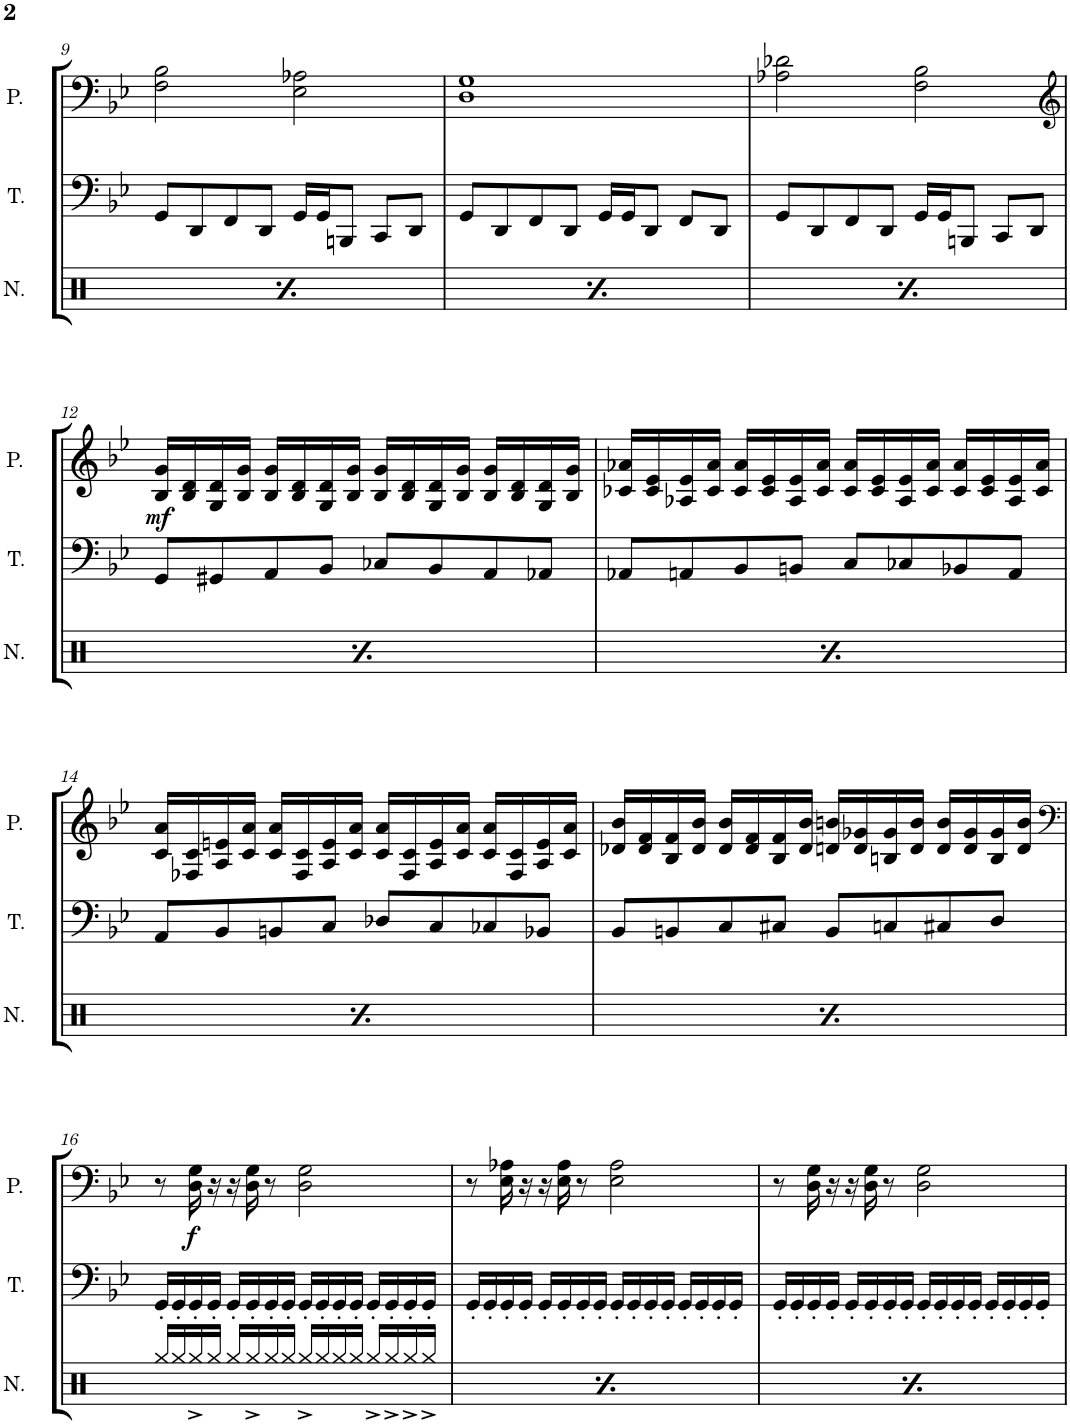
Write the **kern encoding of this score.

**kern	**kern	**kern	**dynam
*part3	*part2	*part1	*part1
*staff3	*staff2	*staff1	*staff1
*I"Noise	*I"Triangle	*I"Pulse	*
*I'N.	*I'T.	*I'P.	*
!!LO:PB:g=z
*clefX	*clefF4	*clefF4	*
*k[]	*k[b-e-]	*k[b-e-]	*
*M4/4	*M4/4	*M4/4	*
*met(c)	*met(c)	*met(c)	*
=9	=9	=9	=9
16Rgg/LL	8GG/L	2F\ 2B-\	.
16Rgg/	.	.	.
16Rgg/	8DD/	.	.
16Rgg/JJ	.	.	.
16Rgg^/LL	8FF/	.	.
16Rgg/	.	.	.
16Rgg/	8DD/J	.	.
16Rgg/JJ	.	.	.
16Rgg/LL	16GG/LL	2E-\ 2A-X\	.
16Rgg/	16GG/J	.	.
16Rgg/	8BBBn/J	.	.
16Rgg/JJ	.	.	.
16Rgg^/LL	8CC/L	.	.
16Rgg/	.	.	.
16Rgg/	8DD/J	.	.
16Rgg/JJ	.	.	.
=10	=10	=10	=10
16Rgg/LL	8GG/L	1D 1G	.
16Rgg/	.	.	.
16Rgg/	8DD/	.	.
16Rgg/JJ	.	.	.
16Rgg^/LL	8FF/	.	.
16Rgg/	.	.	.
16Rgg/	8DD/J	.	.
16Rgg/JJ	.	.	.
16Rgg/LL	16GG/LL	.	.
16Rgg/	16GG/J	.	.
16Rgg/	8DD/J	.	.
16Rgg/JJ	.	.	.
16Rgg^/LL	8FF/L	.	.
16Rgg/	.	.	.
16Rgg/	8DD/J	.	.
16Rgg/JJ	.	.	.
=11	=11	=11	=11
16Rgg/LL	8GG/L	2A-X\ 2d-X\	.
16Rgg/	.	.	.
16Rgg/	8DD/	.	.
16Rgg/JJ	.	.	.
16Rgg^/LL	8FF/	.	.
16Rgg/	.	.	.
16Rgg/	8DD/J	.	.
16Rgg/JJ	.	.	.
16Rgg/LL	16GG/LL	2F\ 2B-\	.
16Rgg/	16GG/J	.	.
16Rgg/	8BBBn/J	.	.
16Rgg/JJ	.	.	.
16Rgg^/LL	8CC/L	.	.
16Rgg/	.	.	.
16Rgg/	8DD/J	.	.
16Rgg/JJ	.	.	.
!!LO:LB:g=z
=12	=12	=12	=12
*	*	*clefG2	*
!	!	!	!LO:DY:b
16Rgg/LL	8GG/L	16B-/ 16g/LL	mf
16Rgg/	.	16B-/ 16d/	.
16Rgg/	8GG#X/	16G/ 16d/	.
16Rgg/JJ	.	16B-/ 16g/JJ	.
16Rgg^/LL	8AA/	16B-/ 16g/LL	.
16Rgg/	.	16B-/ 16d/	.
16Rgg/	8BB-/J	16G/ 16d/	.
16Rgg/JJ	.	16B-/ 16g/JJ	.
16Rgg/LL	8C-X/L	16B-/ 16g/LL	.
16Rgg/	.	16B-/ 16d/	.
16Rgg/	8BB-/	16G/ 16d/	.
16Rgg/JJ	.	16B-/ 16g/JJ	.
16Rgg^/LL	8AA/	16B-/ 16g/LL	.
16Rgg/	.	16B-/ 16d/	.
16Rgg/	8AA-X/J	16G/ 16d/	.
16Rgg/JJ	.	16B-/ 16g/JJ	.
=13	=13	=13	=13
16Rgg/LL	8AA-X/L	16c-X/ 16a-X/LL	.
16Rgg/	.	16c-/ 16e-/	.
16Rgg/	8AAn/	16A-X/ 16e-/	.
16Rgg/JJ	.	16c-/ 16a-/JJ	.
16Rgg^/LL	8BB-/	16c-/ 16a-/LL	.
16Rgg/	.	16c-/ 16e-/	.
16Rgg/	8BBn/J	16A-/ 16e-/	.
16Rgg/JJ	.	16c-/ 16a-/JJ	.
16Rgg/LL	8C/L	16c-/ 16a-/LL	.
16Rgg/	.	16c-/ 16e-/	.
16Rgg/	8C-X/	16A-/ 16e-/	.
16Rgg/JJ	.	16c-/ 16a-/JJ	.
16Rgg^/LL	8BB-X/	16c-/ 16a-/LL	.
16Rgg/	.	16c-/ 16e-/	.
16Rgg/	8AA/J	16A-/ 16e-/	.
16Rgg/JJ	.	16c-/ 16a-/JJ	.
!!LO:LB:g=z
=14	=14	=14	=14
16Rgg/LL	8AA/L	16c/ 16a/LL	.
16Rgg/	.	16F-X/ 16c/	.
16Rgg/	8BB-/	16A/ 16en/	.
16Rgg/JJ	.	16c/ 16a/JJ	.
16Rgg^/LL	8BBn/	16c/ 16a/LL	.
16Rgg/	.	16F-/ 16c/	.
16Rgg/	8C/J	16A/ 16e/	.
16Rgg/JJ	.	16c/ 16a/JJ	.
16Rgg/LL	8D-X/L	16c/ 16a/LL	.
16Rgg/	.	16F-/ 16c/	.
16Rgg/	8C/	16A/ 16e/	.
16Rgg/JJ	.	16c/ 16a/JJ	.
16Rgg^/LL	8C-X/	16c/ 16a/LL	.
16Rgg/	.	16F-/ 16c/	.
16Rgg/	8BB-X/J	16A/ 16e/	.
16Rgg/JJ	.	16c/ 16a/JJ	.
=15	=15	=15	=15
16Rgg/LL	8BB-/L	16d-X/ 16b-/LL	.
16Rgg/	.	16d-/ 16f/	.
16Rgg/	8BBn/	16B-/ 16f/	.
16Rgg/JJ	.	16d-/ 16b-/JJ	.
16Rgg^/LL	8C/	16d-/ 16b-/LL	.
16Rgg/	.	16d-/ 16f/	.
16Rgg/	8C#X/J	16B-/ 16f/	.
16Rgg/JJ	.	16d-/ 16b-/JJ	.
16Rgg/LL	8BB/L	16dn/ 16bn/LL	.
16Rgg/	.	16d/ 16g-X/	.
16Rgg/	8Cn/	16Bn/ 16g-/	.
16Rgg/JJ	.	16d/ 16b/JJ	.
16Rgg^/LL	8C#X/	16d/ 16b/LL	.
16Rgg/	.	16d/ 16g-/	.
16Rgg/	8D/J	16B/ 16g-/	.
16Rgg/JJ	.	16d/ 16b/JJ	.
!!LO:LB:g=z
=16	=16	=16	=16
*	*	*clefF4	*
16Rgg/LL	16GG'/LL	8r	.
16Rgg/	16GG'/	.	.
!	!	!	!LO:DY:b
16Rgg^/	16GG'/	16D\ 16G\	f
16Rgg/JJ	16GG'/JJ	16r	.
16Rgg/LL	16GG'/LL	16r	.
16Rgg^/	16GG'/	16D\ 16G\	.
16Rgg/	16GG'/	8r	.
16Rgg/JJ	16GG'/JJ	.	.
16Rgg^/LL	16GG'/LL	2D\ 2G\	.
16Rgg/	16GG'/	.	.
16Rgg/	16GG'/	.	.
16Rgg/JJ	16GG'/JJ	.	.
16Rgg^/LL	16GG'/LL	.	.
16Rgg^/	16GG'/	.	.
16Rgg^/	16GG'/	.	.
16Rgg^/JJ	16GG'/JJ	.	.
=17	=17	=17	=17
16Rgg/LL	16GG'/LL	8r	.
16Rgg/	16GG'/	.	.
16Rgg^/	16GG'/	16E-\ 16A-X\	.
16Rgg/JJ	16GG'/JJ	16r	.
16Rgg/LL	16GG'/LL	16r	.
16Rgg^/	16GG'/	16E-\ 16A-\	.
16Rgg/	16GG'/	8r	.
16Rgg/JJ	16GG'/JJ	.	.
16Rgg^/LL	16GG'/LL	2E-\ 2A-\	.
16Rgg/	16GG'/	.	.
16Rgg/	16GG'/	.	.
16Rgg/JJ	16GG'/JJ	.	.
16Rgg^/LL	16GG'/LL	.	.
16Rgg^/	16GG'/	.	.
16Rgg^/	16GG'/	.	.
16Rgg^/JJ	16GG'/JJ	.	.
=18	=18	=18	=18
16Rgg/LL	16GG'/LL	8r	.
16Rgg/	16GG'/	.	.
16Rgg^/	16GG'/	16D\ 16G\	.
16Rgg/JJ	16GG'/JJ	16r	.
16Rgg/LL	16GG'/LL	16r	.
16Rgg^/	16GG'/	16D\ 16G\	.
16Rgg/	16GG'/	8r	.
16Rgg/JJ	16GG'/JJ	.	.
16Rgg^/LL	16GG'/LL	2D\ 2G\	.
16Rgg/	16GG'/	.	.
16Rgg/	16GG'/	.	.
16Rgg/JJ	16GG'/JJ	.	.
16Rgg^/LL	16GG'/LL	.	.
16Rgg^/	16GG'/	.	.
16Rgg^/	16GG'/	.	.
16Rgg^/JJ	16GG'/JJ	.	.
=	=	=	=
*-	*-	*-	*-
